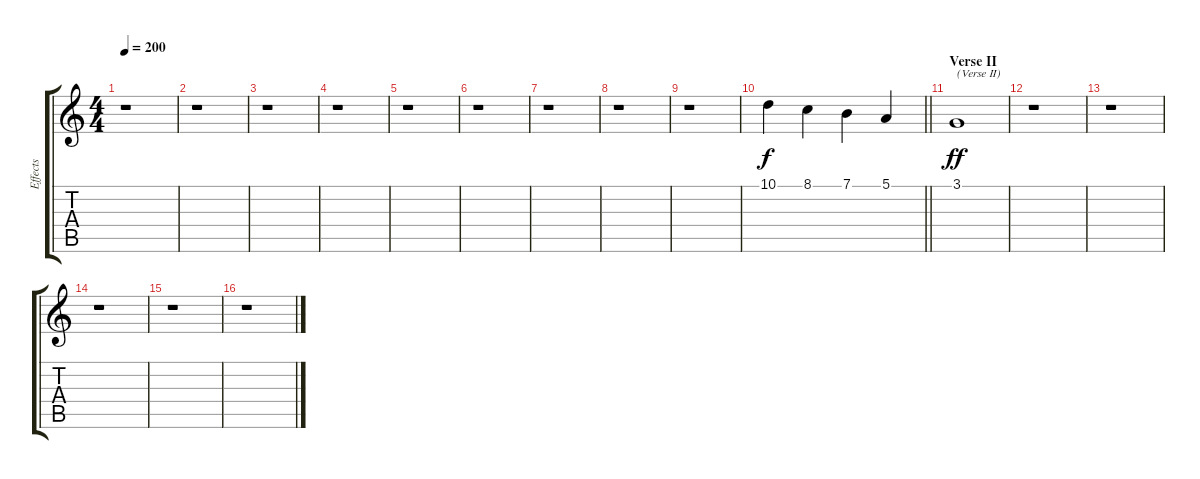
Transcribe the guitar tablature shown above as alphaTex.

\track ("Effects" "Effects") {instrument tubularbells}
\staff {score tabs}
\tuning (E4 B3 G3 D3 A2 E2) {hide}
\ts (4 4)
\tempo 200
\clef g2
\ks c
r.1{dy f} |
r.1 |
r.1 |
r.1 |
r.1 |
r.1 |
r.1 |
r.1 |
r.1 |
\barLineRight lightlight
10.1.4 8.1.4 7.1.4 5.1.4 |
\section ("" "Verse II")
3.1.1{txt "(Verse II)" dy ff} |
r.1 |
r.1 |
r.1 |
r.1 |
r.1
